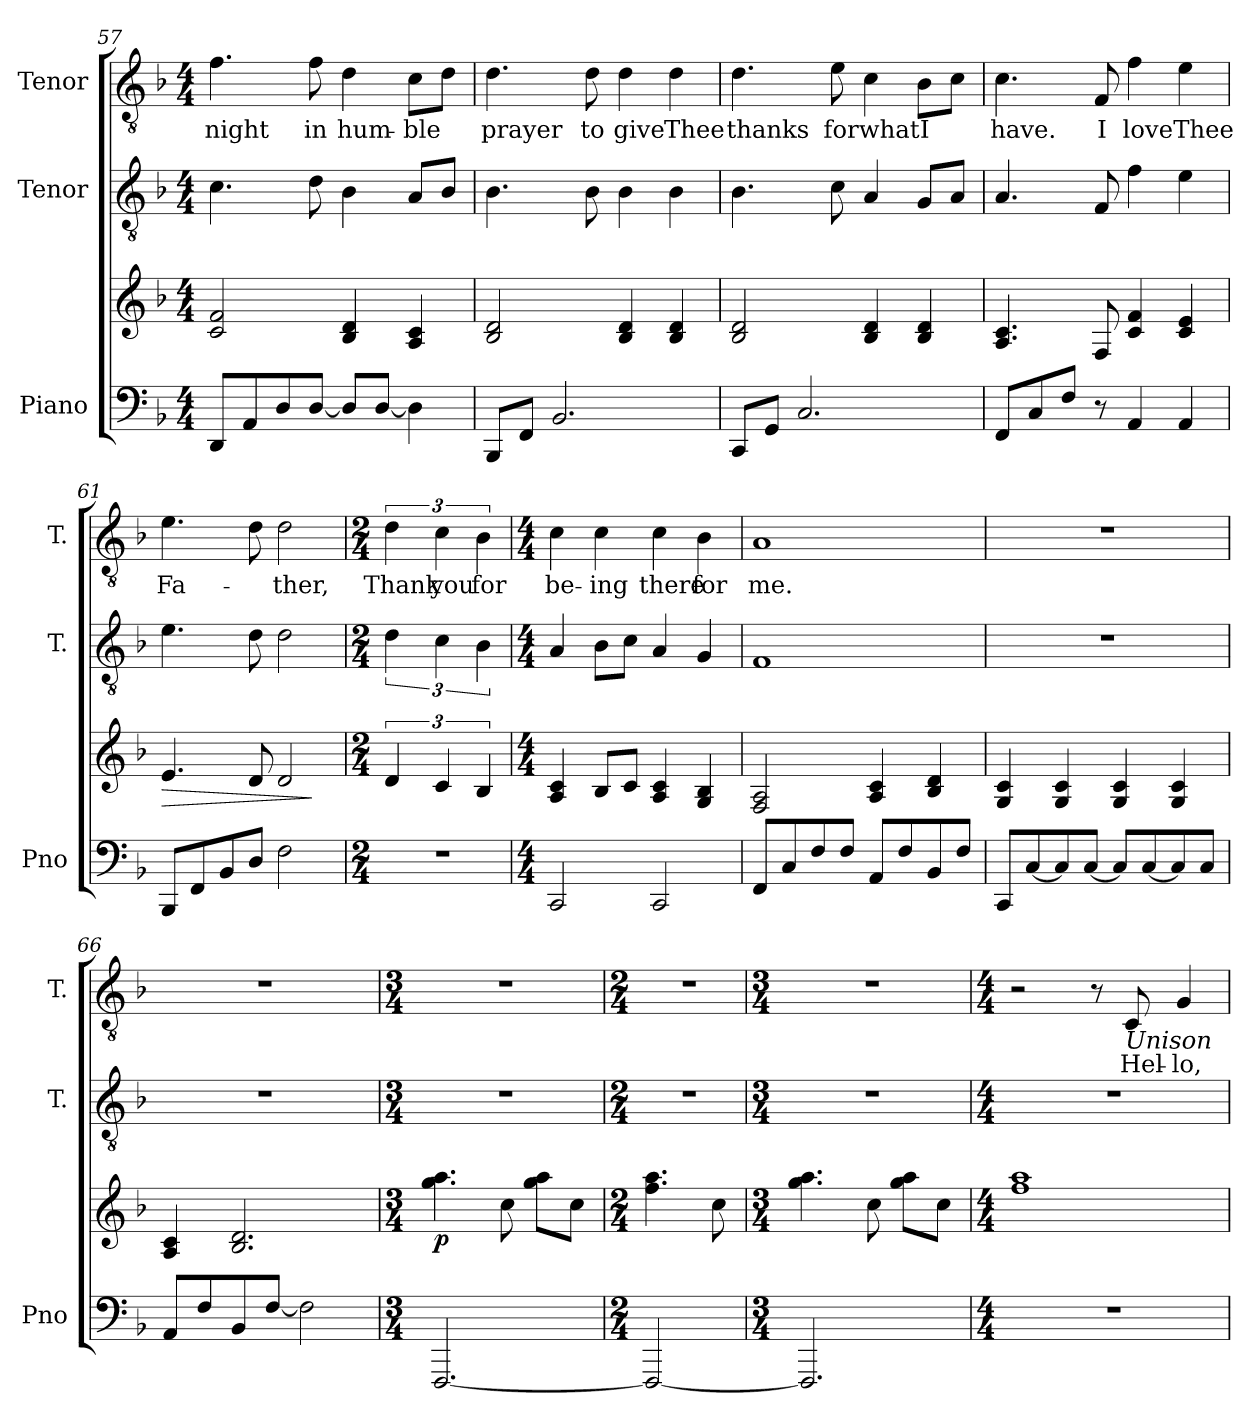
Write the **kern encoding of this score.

**kern	**kern	**dynam	**kern	**kern	**text
*part3	*part3	*part3	*part2	*part1	*part1
*staff4	*staff3	*staff3/4	*staff2	*staff1	*staff1
*I"Piano	*	*	*I"Tenor	*I"Tenor	*
*I'Pno	*	*	*I'T.	*I'T.	*
*clefF4	*clefG2	*	*clefGv2	*clefGv2	*
*k[b-]	*k[b-]	*	*k[b-]	*k[b-]	*
*M4/4	*M4/4	*	*M4/4	*M4/4	*
=57	=57	=57	=57	=57	=57
8DD/L	2c/ 2f/	.	4.c\	4.f\	-night
8AA/	.	.	.	.	.
8D/	.	.	.	.	.
[8D/J	.	.	8d\	8f\	in
8D/L]	4B-/ 4d/	.	4B-\	4d\	hum-
[8D/J	.	.	.	.	.
4D\]	4A/ 4c/	.	8A/L	8c\L	-ble
.	.	.	8B-/J	8d\J	.
=58	=58	=58	=58	=58	=58
8BBB-/L	2B-/ 2d/	.	4.B-\	4.d\	prayer
8FF/J	.	.	.	.	.
2.BB-/	.	.	.	.	.
.	.	.	8B-\	8d\	to
.	4B-/ 4d/	.	4B-\	4d\	give
.	4B-/ 4d/	.	4B-\	4d\	Thee
!!LO:PB:g=z
=59	=59	=59	=59	=59	=59
8CC/L	2B-/ 2d/	.	4.B-\	4.d\	thanks
8GG/J	.	.	.	.	.
2.C/	.	.	.	.	.
.	.	.	8c\	8e\	for
.	4B-/ 4d/	.	4A/	4c\	what
.	4B-/ 4d/	.	8G/L	8B-\L	I
.	.	.	8A/J	8c\J	.
=60	=60	=60	=60	=60	=60
8FF/L	4.A/ 4.c/	.	4.A/	4.c\	have.
8C/	.	.	.	.	.
8F/J	.	.	.	.	.
8r	8F/	.	8F/	8F/	I
4AA/	4c/ 4f/	.	4f\	4f\	love
4AA/	4c/ 4e/	.	4e\	4e\	Thee
=61	=61	=61	=61	=61	=61
!	!	!LO:HP:b	!	!	!
8BBB-/L	4.e/	>	4.e\	4.e\	Fa-
8FF/	.	.	.	.	.
8BB-/	.	.	.	.	.
8D/J	8d/	.	8d\	8d\	.
2F\	2d/	.	2d\	2d\	-ther,
.	.	]	.	.	.
=62	=62	=62	=62	=62	=62
*M2/4	*M2/4	*	*M2/4	*M2/4	*
2r	6d/	.	6d\	6d\	Thank
.	6c/	.	6c\	6c\	you
.	6B-/	.	6B-\	6B-\	for
!!LO:LB:g=z
=63	=63	=63	=63	=63	=63
*M4/4	*M4/4	*	*M4/4	*M4/4	*
2CC/	4A/ 4c/	.	4A/	4c\	be-
.	8B-/L	.	8B-\L	4c\	-ing
.	8c/J	.	8c\J	.	.
2CC/	4A/ 4c/	.	4A/	4c\	there
.	4G/ 4B-/	.	4G/	4B-\	for
=64	=64	=64	=64	=64	=64
8FF/L	2F/ 2A/	.	1F	1A	me.
8C/	.	.	.	.	.
8F/	.	.	.	.	.
8F/J	.	.	.	.	.
8AA/L	4A/ 4c/	.	.	.	.
8F/	.	.	.	.	.
8BB-/	4B-/ 4d/	.	.	.	.
8F/J	.	.	.	.	.
=65	=65	=65	=65	=65	=65
8CC/L	4G/ 4c/	.	1r	1r	.
[8C/	.	.	.	.	.
8C/]	4G/ 4c/	.	.	.	.
[8C/J	.	.	.	.	.
8C/L]	4G/ 4c/	.	.	.	.
[8C/	.	.	.	.	.
8C/]	4G/ 4c/	.	.	.	.
8C/J	.	.	.	.	.
=66	=66	=66	=66	=66	=66
8AA/L	4A/ 4c/	.	1r	1r	.
8F/	.	.	.	.	.
8BB-/	2.B-/ 2.d/	.	.	.	.
[8F/J	.	.	.	.	.
2F\]	.	.	.	.	.
=67	=67	=67	=67	=67	=67
*M3/4	*M3/4	*	*M3/4	*M3/4	*
!	!	!LO:DY:b	!	!	!
[2.FFF/	4.gg\ 4.aa\	p	2.r	2.r	.
.	8cc\	.	.	.	.
.	8gg\ 8aa\L	.	.	.	.
.	8cc\J	.	.	.	.
!!LO:PB:g=z
=68	=68	=68	=68	=68	=68
*M2/4	*M2/4	*	*M2/4	*M2/4	*
2FFF/_	4.ff\ 4.aa\	.	2r	2r	.
.	8cc\	.	.	.	.
=69	=69	=69	=69	=69	=69
*M3/4	*M3/4	*	*M3/4	*M3/4	*
2.FFF/]	4.gg\ 4.aa\	.	2.r	2.r	.
.	8cc\	.	.	.	.
.	8gg\ 8aa\L	.	.	.	.
.	8cc\J	.	.	.	.
=70	=70	=70	=70	=70	=70
*M4/4	*M4/4	*	*M4/4	*M4/4	*
1r	1ff 1aa	.	1r	2r	.
.	.	.	.	8r	.
!	!	!	!	!LO:TX:b:i:t=Unison	!
.	.	.	.	8C/	Hel-
.	.	.	.	4G/	-lo,
=	=	=	=	=	=
*-	*-	*-	*-	*-	*-
